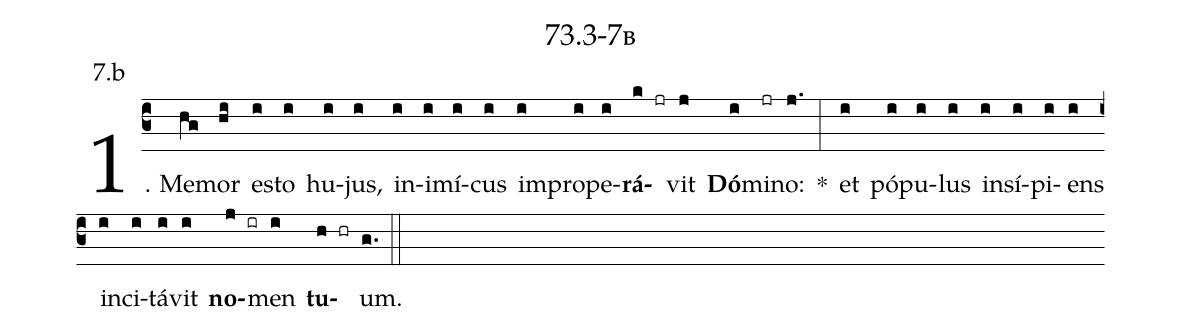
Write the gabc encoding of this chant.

name: 73.3-7b;
annotation: 7.b;
%%
(c3)1. Me(hg)mor(hi) es(i)to(i) hu(i)jus,(i) in(i)i(i)mí(i)cus(i) im(i)pro(i)pe(i)<b>rá</b>(k jr)vit(j) <b>Dó</b>(i)mi(jr)no:(j.) *(:) et(i) pó(i)pu(i)lus(i) in(i)sí(i)pi(i)ens(i) in(i)ci(i)tá(i)vit(i) <b>no</b>(j ir)men(i) <b>tu</b>(h hr)um.(g.) (::)


%E(i) u(i) o(j) u(i) a(h) e.(g.) (::)
